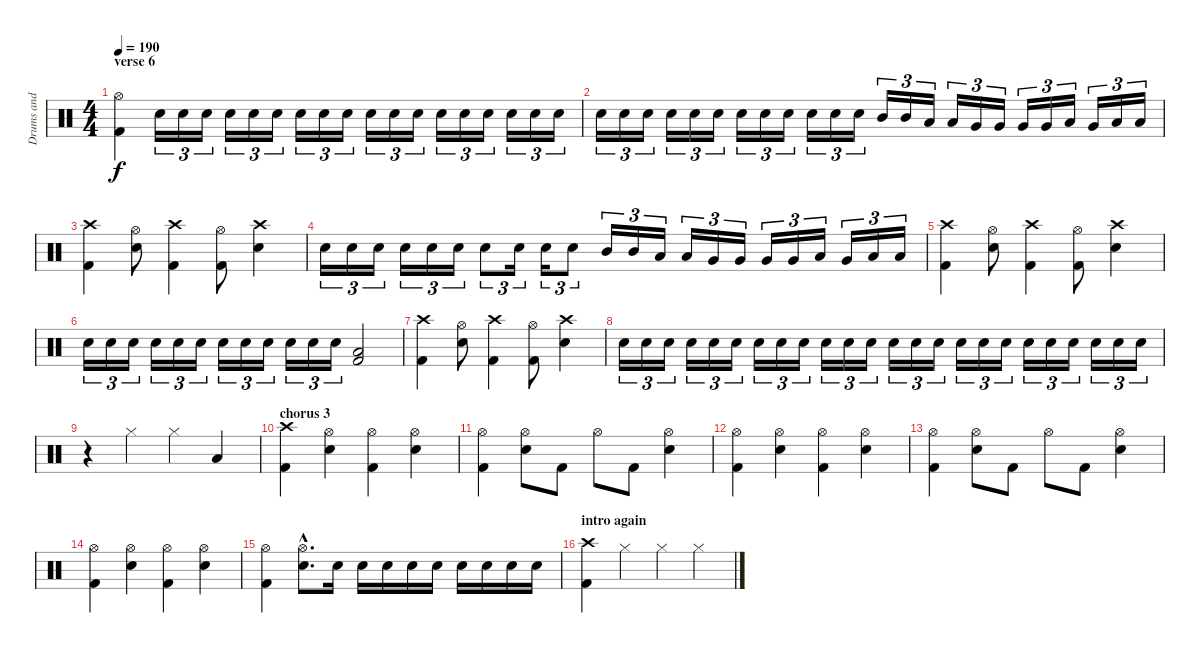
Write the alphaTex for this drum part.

\track ("Drums and Percussion (Pace)" "Drums and ") {instrument percussion}
\staff {score}
\articulation defaults
\ts (4 4)
\section ("" "verse 6")
\tempo 190
\clef neutral
\ks c
("Hi-Hat (open)" "Kick (hit) 2").4{dy f} "Electric Snare (hit)".16{tu (3 2)} "Electric Snare (hit)".16{tu (3 2)} "Electric Snare (hit)".16{tu (3 2)} "Electric Snare (hit)".16{tu (3 2)} "Electric Snare (hit)".16{tu (3 2)} "Electric Snare (hit)".16{tu (3 2)} "Electric Snare (hit)".16{tu (3 2)} "Electric Snare (hit)".16{tu (3 2)} "Electric Snare (hit)".16{tu (3 2)} "Electric Snare (hit)".16{tu (3 2)} "Electric Snare (hit)".16{tu (3 2)} "Electric Snare (hit)".16{tu (3 2)} "Electric Snare (hit)".16{tu (3 2)} "Electric Snare (hit)".16{tu (3 2)} "Electric Snare (hit)".16{tu (3 2)} "Electric Snare (hit)".16{tu (3 2)} "Electric Snare (hit)".16{tu (3 2)} "Electric Snare (hit)".16{tu (3 2)} |
"Electric Snare (hit)".16{tu (3 2)} "Electric Snare (hit)".16{tu (3 2)} "Electric Snare (hit)".16{tu (3 2)} "Electric Snare (hit)".16{tu (3 2)} "Electric Snare (hit)".16{tu (3 2)} "Electric Snare (hit)".16{tu (3 2)} "Electric Snare (hit)".16{tu (3 2)} "Electric Snare (hit)".16{tu (3 2)} "Electric Snare (hit)".16{tu (3 2)} "Electric Snare (hit)".16{tu (3 2)} "Electric Snare (hit)".16{tu (3 2)} "Electric Snare (hit)".16{tu (3 2)} "Mid Tom (hit)".16{tu (3 2)} "Mid Tom (hit)".16{tu (3 2)} "Low Tom (hit)".16{tu (3 2)} "Low Tom (hit)".16{tu (3 2)} "Very Low Tom (hit)".16{tu (3 2)} "Very Low Tom (hit)".16{tu (3 2)} "Very Low Tom (hit)".16{tu (3 2)} "Very Low Tom (hit)".16{tu (3 2)} "Low Floor Tom (hit)".16{tu (3 2)} "Very Low Tom (hit)".16{tu (3 2)} "Low Tom (hit)".16{tu (3 2)} "Low Tom (hit)".16{tu (3 2)} |
("Crash high (hit)" "Kick (hit) 2").4 ("Hi-Hat (open)" "Electric Snare (hit)").8 ("Crash high (hit)" "Kick (hit) 2").4 ("Hi-Hat (open)" "Kick (hit) 2").8 ("Crash high (hit)" "Electric Snare (hit)").4 |
"Electric Snare (hit)".16{tu (3 2)} "Electric Snare (hit)".16{tu (3 2)} "Electric Snare (hit)".16{tu (3 2)} "Electric Snare (hit)".16{tu (3 2)} "Electric Snare (hit)".16{tu (3 2)} "Electric Snare (hit)".16{tu (3 2)} "Electric Snare (hit)".8{tu (3 2)} "Electric Snare (hit)".16{tu (3 2)} "Electric Snare (hit)".16{tu (3 2)} "Electric Snare (hit)".8{tu (3 2)} "Mid Tom (hit)".16{tu (3 2)} "Mid Tom (hit)".16{tu (3 2)} "Low Tom (hit)".16{tu (3 2)} "Low Tom (hit)".16{tu (3 2)} "Very Low Tom (hit)".16{tu (3 2)} "Very Low Tom (hit)".16{tu (3 2)} "Very Low Tom (hit)".16{tu (3 2)} "Very Low Tom (hit)".16{tu (3 2)} "Low Floor Tom (hit)".16{tu (3 2)} "Very Low Tom (hit)".16{tu (3 2)} "Low Tom (hit)".16{tu (3 2)} "Low Tom (hit)".16{tu (3 2)} |
("Crash high (hit)" "Kick (hit) 2").4 ("Hi-Hat (open)" "Electric Snare (hit)").8 ("Crash high (hit)" "Kick (hit) 2").4 ("Hi-Hat (open)" "Kick (hit) 2").8 ("Crash high (hit)" "Electric Snare (hit)").4 |
"Electric Snare (hit)".16{tu (3 2)} "Electric Snare (hit)".16{tu (3 2)} "Electric Snare (hit)".16{tu (3 2)} "Electric Snare (hit)".16{tu (3 2)} "Electric Snare (hit)".16{tu (3 2)} "Electric Snare (hit)".16{tu (3 2)} "Electric Snare (hit)".16{tu (3 2)} "Electric Snare (hit)".16{tu (3 2)} "Electric Snare (hit)".16{tu (3 2)} "Electric Snare (hit)".16{tu (3 2)} "Electric Snare (hit)".16{tu (3 2)} "Electric Snare (hit)".16{tu (3 2)} ("Low Tom (hit)" "Kick (hit) 2").2 |
("Crash high (hit)" "Kick (hit) 2").4 ("Hi-Hat (open)" "Electric Snare (hit)").8 ("Crash high (hit)" "Kick (hit) 2").4 ("Hi-Hat (open)" "Kick (hit) 2").8 ("Crash high (hit)" "Electric Snare (hit)").4 |
"Electric Snare (hit)".16{tu (3 2)} "Electric Snare (hit)".16{tu (3 2)} "Electric Snare (hit)".16{tu (3 2)} "Electric Snare (hit)".16{tu (3 2)} "Electric Snare (hit)".16{tu (3 2)} "Electric Snare (hit)".16{tu (3 2)} "Electric Snare (hit)".16{tu (3 2)} "Electric Snare (hit)".16{tu (3 2)} "Electric Snare (hit)".16{tu (3 2)} "Electric Snare (hit)".16{tu (3 2)} "Electric Snare (hit)".16{tu (3 2)} "Electric Snare (hit)".16{tu (3 2)} "Electric Snare (hit)".16{tu (3 2)} "Electric Snare (hit)".16{tu (3 2)} "Electric Snare (hit)".16{tu (3 2)} "Electric Snare (hit)".16{tu (3 2)} "Electric Snare (hit)".16{tu (3 2)} "Electric Snare (hit)".16{tu (3 2)} "Electric Snare (hit)".16{tu (3 2)} "Electric Snare (hit)".16{tu (3 2)} "Electric Snare (hit)".16{tu (3 2)} "Electric Snare (hit)".16{tu (3 2)} "Electric Snare (hit)".16{tu (3 2)} "Electric Snare (hit)".16{tu (3 2)} |
r.4 "Hi-Hat (closed)".4 "Hi-Hat (closed)".4 "Low Tom (hit)".4 |
\section ("" "chorus 3")
("Crash high (hit)" "Kick (hit) 2").4 ("Hi-Hat (open)" "Electric Snare (hit)").4 ("Hi-Hat (open)" "Kick (hit) 2").4 ("Hi-Hat (open)" "Electric Snare (hit)").4 |
("Hi-Hat (open)" "Kick (hit) 2").4 ("Hi-Hat (open)" "Electric Snare (hit)").8 "Kick (hit) 2".8 "Hi-Hat (open)".8 "Kick (hit) 2".8 ("Hi-Hat (open)" "Electric Snare (hit)").4 |
("Hi-Hat (open)" "Kick (hit) 2").4 ("Hi-Hat (open)" "Electric Snare (hit)").4 ("Hi-Hat (open)" "Kick (hit) 2").4 ("Hi-Hat (open)" "Electric Snare (hit)").4 |
("Hi-Hat (open)" "Kick (hit) 2").4 ("Hi-Hat (open)" "Electric Snare (hit)").8 "Kick (hit) 2".8 "Hi-Hat (open)".8 "Kick (hit) 2".8 ("Hi-Hat (open)" "Electric Snare (hit)").4 |
("Hi-Hat (open)" "Kick (hit) 2").4 ("Hi-Hat (open)" "Electric Snare (hit)").4 ("Hi-Hat (open)" "Kick (hit) 2").4 ("Hi-Hat (open)" "Electric Snare (hit)").4 |
("Hi-Hat (open)" "Kick (hit) 2").4 ("Hi-Hat (open)"{hac} "Electric Snare (hit)"{hac}).8{d} "Electric Snare (hit)".16 "Electric Snare (hit)".16 "Electric Snare (hit)".16 "Electric Snare (hit)".16 "Electric Snare (hit)".16 "Electric Snare (hit)".16 "Electric Snare (hit)".16 "Electric Snare (hit)".16 "Electric Snare (hit)".16 |
\section ("" "intro again")
("Crash high (hit)" "Kick (hit) 2").4 "Hi-Hat (closed)".4 "Hi-Hat (closed)".4 "Hi-Hat (closed)".4
